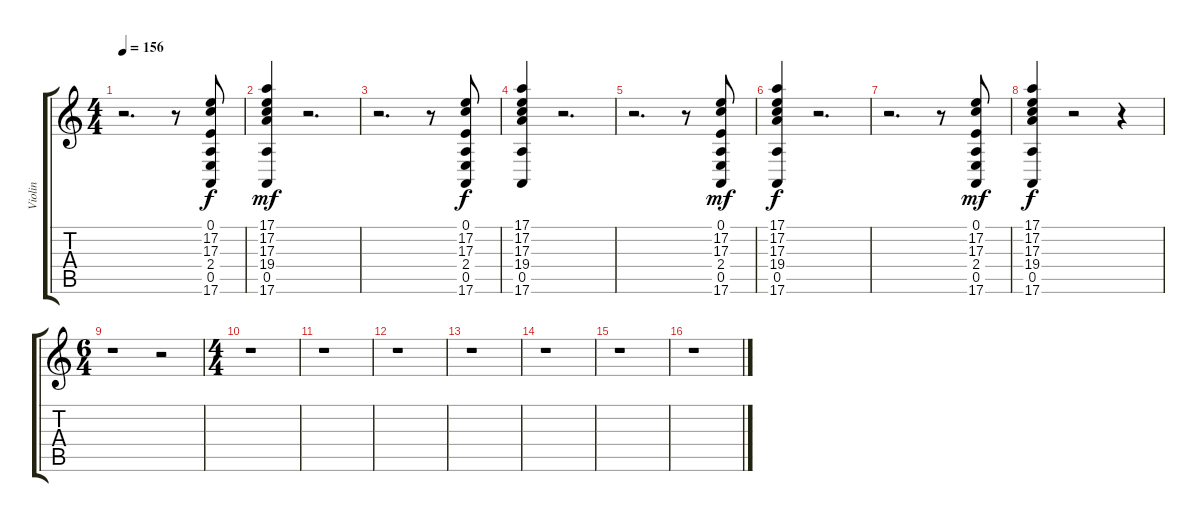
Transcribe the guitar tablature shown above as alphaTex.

\track ("Violin" "Violin") {instrument violin}
\staff {score tabs}
\tuning (E4 B3 G3 D3 A2 E2) {hide}
\ts (4 4)
\tempo 156
\clef g2
\ks c
r.2{d dy mf volume 12 instrument orchestrahit} r.8 (0.1 17.2 17.3 2.4 0.5 17.6).8{dy f} |
\section ("" "")
(17.1 17.2 17.3 19.4 0.5 17.6).4{dy mf volume 12 instrument orchestrahit} r.2{d} |
r.2{d} r.8 (0.1 17.2 17.3 2.4 0.5 17.6).8{dy f} |
(17.1 17.2 17.3 19.4 0.5 17.6).4 r.2{d} |
r.2{d} r.8 (0.1 17.2 17.3 2.4 0.5 17.6).8{dy mf} |
(17.1 17.2 17.3 19.4 0.5 17.6).4{dy f} r.2{d} |
r.2{d} r.8 (0.1 17.2 17.3 2.4 0.5 17.6).8{dy mf} |
(17.1 17.2 17.3 19.4 0.5 17.6).4{dy f} r.2 r.4 |
\ts (6 4)
r.1{volume 14 instrument violin} r.2 |
\ts (4 4)
r.1 |
r.1 |
\section ("" "")
r.1 |
r.1 |
r.1 |
r.1 |
r.1
